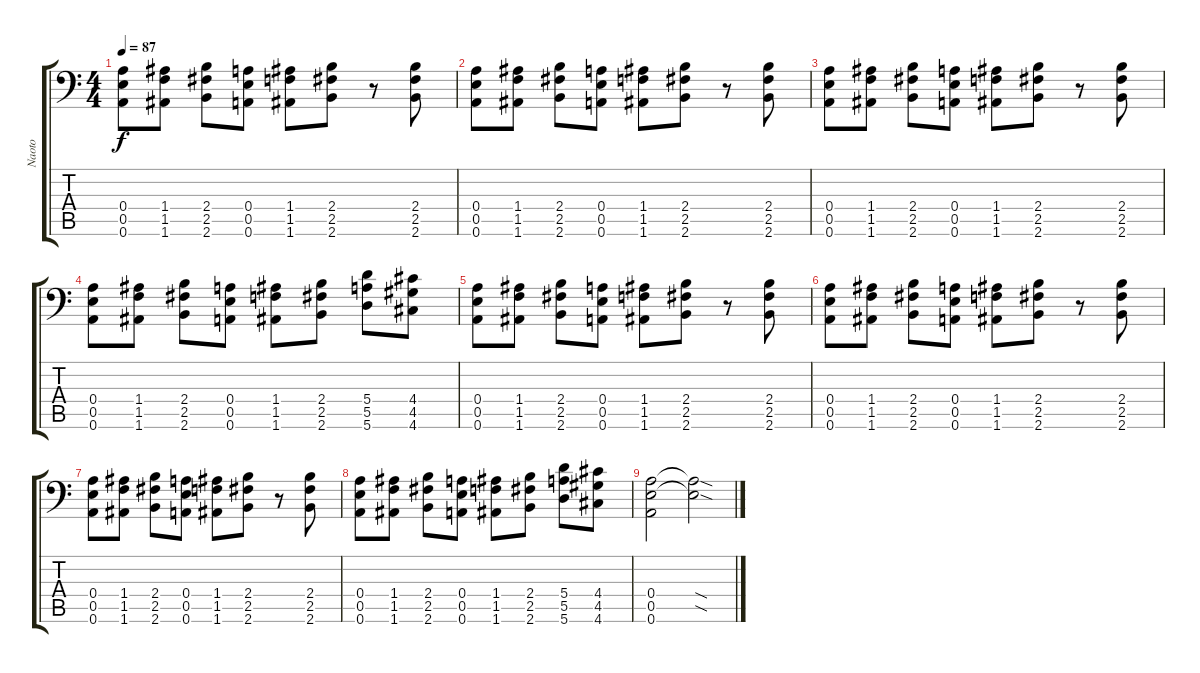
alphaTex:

\track ("Naoto" "Naoto") {instrument distortionguitar}
\staff {score tabs}
\tuning (B3 Gb3 D3 A2 E2 A1) {hide}
\ts (4 4)
\tempo 87
\clef f4
\ks c
(0.4 0.5 0.6).8{dy f} (1.4 1.5 1.6).8 (2.4 2.5 2.6).8 (0.4 0.5 0.6).8 (1.4 1.5 1.6).8 (2.4 2.5 2.6).8 r.8 (2.4 2.5 2.6).8 |
(0.4 0.5 0.6).8 (1.4 1.5 1.6).8 (2.4 2.5 2.6).8 (0.4 0.5 0.6).8 (1.4 1.5 1.6).8 (2.4 2.5 2.6).8 r.8 (2.4 2.5 2.6).8 |
(0.4 0.5 0.6).8 (1.4 1.5 1.6).8 (2.4 2.5 2.6).8 (0.4 0.5 0.6).8 (1.4 1.5 1.6).8 (2.4 2.5 2.6).8 r.8 (2.4 2.5 2.6).8 |
(0.4 0.5 0.6).8 (1.4 1.5 1.6).8 (2.4 2.5 2.6).8 (0.4 0.5 0.6).8 (1.4 1.5 1.6).8 (2.4 2.5 2.6).8 (5.4 5.5 5.6).8 (4.4 4.5 4.6).8 |
(0.4 0.5 0.6).8 (1.4 1.5 1.6).8 (2.4 2.5 2.6).8 (0.4 0.5 0.6).8 (1.4 1.5 1.6).8 (2.4 2.5 2.6).8 r.8 (2.4 2.5 2.6).8 |
(0.4 0.5 0.6).8 (1.4 1.5 1.6).8 (2.4 2.5 2.6).8 (0.4 0.5 0.6).8 (1.4 1.5 1.6).8 (2.4 2.5 2.6).8 r.8 (2.4 2.5 2.6).8 |
(0.4 0.5 0.6).8 (1.4 1.5 1.6).8 (2.4 2.5 2.6).8 (0.4 0.5 0.6).8 (1.4 1.5 1.6).8 (2.4 2.5 2.6).8 r.8 (2.4 2.5 2.6).8 |
(0.4 0.5 0.6).8 (1.4 1.5 1.6).8 (2.4 2.5 2.6).8 (0.4 0.5 0.6).8 (1.4 1.5 1.6).8 (2.4 2.5 2.6).8 (5.4 5.5 5.6).8 (4.4 4.5 4.6).8 |
(0.4 0.5 0.6).2 (0.4{sod t} 0.5{sod t}).2
